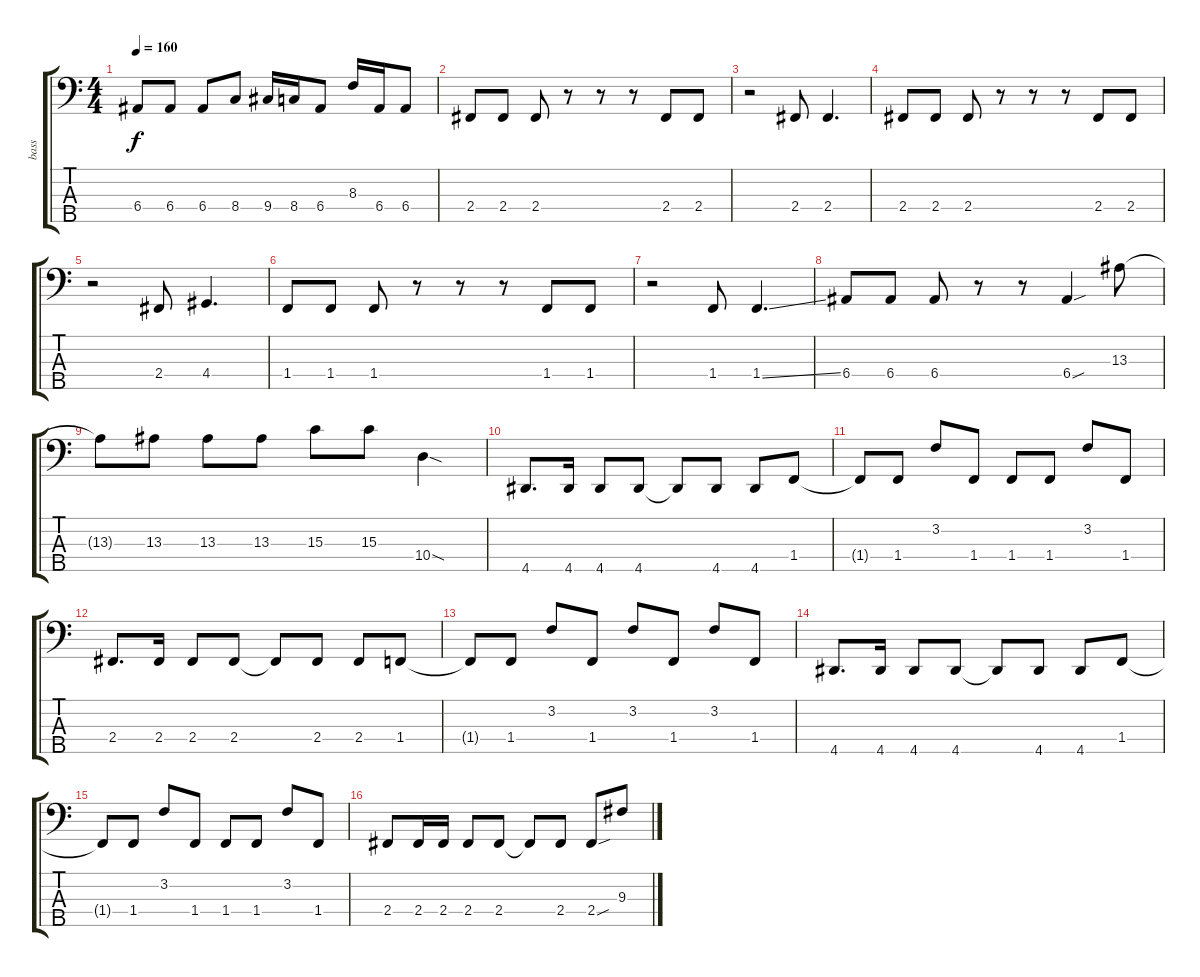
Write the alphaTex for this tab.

\track ("bass" "bass") {instrument electricbassfinger}
\staff {score tabs}
\tuning (G2 D2 A1 E1 B0) {hide}
\ts (4 4)
\tempo 160
\clef f4
\ks c
6.4{t}.8{dy f} 6.4.8 6.4.8 8.4.8 9.4.16 8.4.16 6.4.8 8.3.16 6.4.16 6.4.8 |
2.4.8 2.4.8 2.4.8 r.8 r.8 r.8 2.4.8 2.4.8 |
r.2 2.4.8 2.4.4{d} |
2.4.8 2.4.8 2.4.8 r.8 r.8 r.8 2.4.8 2.4.8 |
r.2 2.4.8 4.4.4{d} |
1.4.8 1.4.8 1.4.8 r.8 r.8 r.8 1.4.8 1.4.8 |
r.2 1.4.8 1.4{ss}.4{d} |
6.4.8 6.4.8 6.4.8 r.8 r.8 6.4{sou}.4 13.3.8 |
13.3{t}.8 13.3.8 13.3.8 13.3.8 15.3.8 15.3.8 10.4{sod}.4 |
4.5.8{d} 4.5.16 4.5.8 4.5.8 4.5{t}.8 4.5.8 4.5.8 1.4.8 |
1.4{t}.8 1.4.8 3.2.8 1.4.8 1.4.8 1.4.8 3.2.8 1.4.8 |
2.4.8{d} 2.4.16 2.4.8 2.4.8 2.4{t}.8 2.4.8 2.4.8 1.4.8 |
1.4{t}.8 1.4.8 3.2.8 1.4.8 3.2.8 1.4.8 3.2.8 1.4.8 |
4.5.8{d} 4.5.16 4.5.8 4.5.8 4.5{t}.8 4.5.8 4.5.8 1.4.8 |
1.4{t}.8 1.4.8 3.2.8 1.4.8 1.4.8 1.4.8 3.2.8 1.4.8 |
2.4.8 2.4.16 2.4.16 2.4.8 2.4.8 2.4{t}.8 2.4.8 2.4{sou}.8 9.3.8
